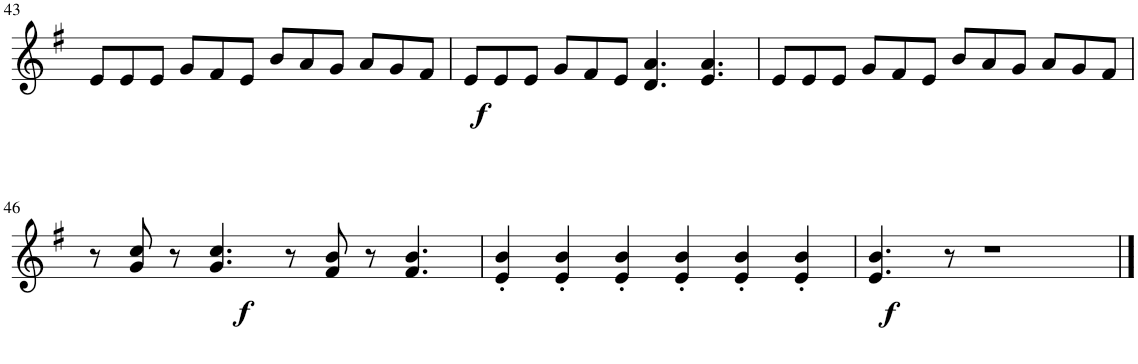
**kern	**dynam
*part1	*part1
*staff1	*staff1
*I"Metalófono	*
!!LO:PB:g=z
*clefG2	*
*k[f#]	*
*M12/8	*
=43	=43
8e/L	.
8e/	.
8e/J	.
8g/L	.
8f#/	.
8e/J	.
8b/L	.
8a/	.
8g/J	.
8a/L	.
8g/	.
8f#/J	.
=44	=44
!	!LO:DY:b
8e/L	f
8e/	.
8e/J	.
8g/L	.
8f#/	.
8e/J	.
4.d/ 4.a/	.
4.e/ 4.a/	.
=45	=45
8e/L	.
8e/	.
8e/J	.
8g/L	.
8f#/	.
8e/J	.
8b/L	.
8a/	.
8g/J	.
8a/L	.
8g/	.
8f#/J	.
!!LO:LB:g=z
=46	=46
8r	.
!	!LO:DY:b
8g/ 8cc/	f
8r	.
4.g/ 4.cc/	.
8r	.
8f#/ 8b/	.
8r	.
4.f#/ 4.b/	.
=47	=47
4e/' 4b/'	.
4e/' 4b/'	.
4e/' 4b/'	.
4e/' 4b/'	.
4e/' 4b/'	.
4e/' 4b/'	.
=48	=48
!	!LO:DY:b
4.e/ 4.b/	f
8r	.
1r	.
==	==
*-	*-
